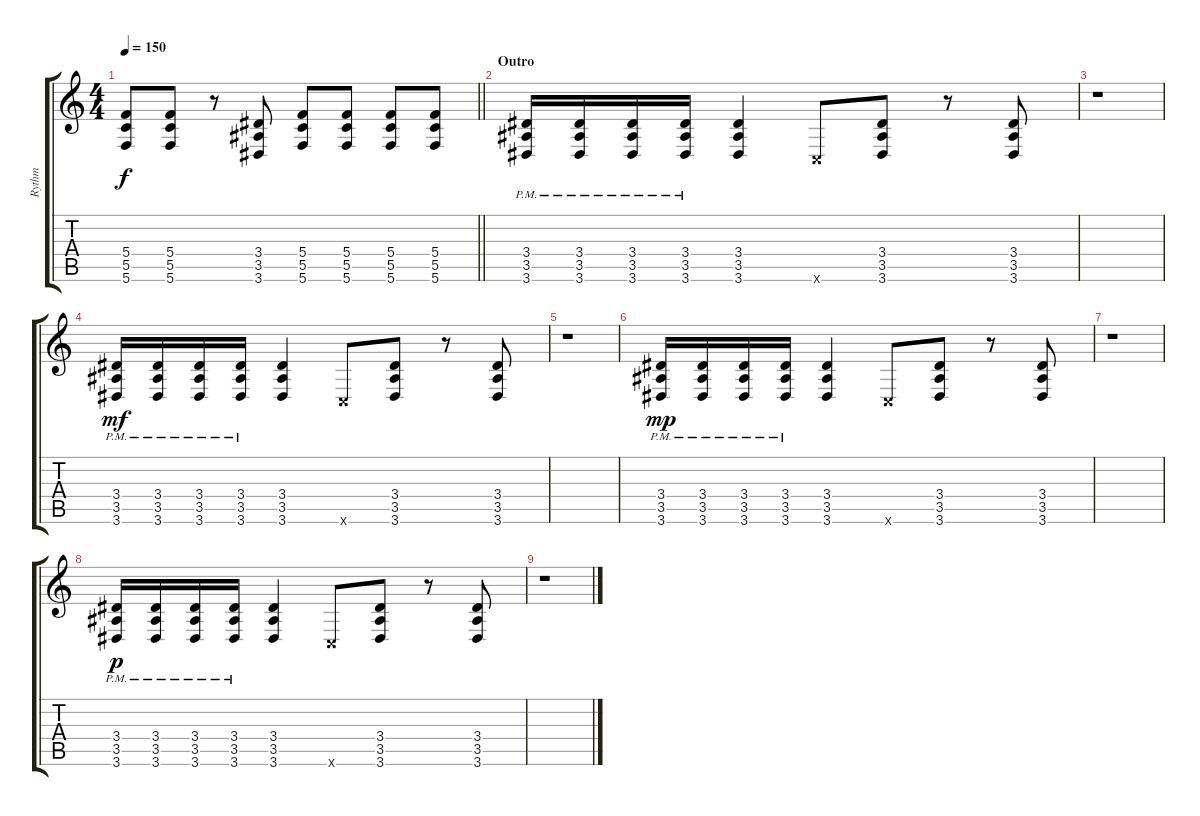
\track ("Rythm" "Rythm") {instrument acousticguitarsteel}
\staff {score tabs}
\tuning (D4 A3 F3 C3 G2 C2) {hide}
\ts (4 4)
\tempo 150
\clef g2
\barLineRight lightlight
\ks c
(5.4 5.5 5.6).8{dy f} (5.4 5.5 5.6).8 r.8 (3.4 3.5 3.6).8 (5.4 5.5 5.6).8 (5.4 5.5 5.6).8 (5.4 5.5 5.6).8 (5.4 5.5 5.6).8 |
\section ("" "Outro")
(3.4{pm} 3.5{pm} 3.6{pm}).16 (3.4{pm} 3.5{pm} 3.6{pm}).16 (3.4{pm} 3.5{pm} 3.6{pm}).16 (3.4{pm} 3.5{pm} 3.6{pm}).16 (3.4 3.5 3.6).4 0.6{x}.8 (3.4 3.5 3.6).8 r.8 (3.4 3.5 3.6).8 |
r.1 |
(3.4{pm} 3.5{pm} 3.6{pm}).16{dy mf} (3.4{pm} 3.5{pm} 3.6{pm}).16 (3.4{pm} 3.5{pm} 3.6{pm}).16 (3.4{pm} 3.5{pm} 3.6{pm}).16 (3.4 3.5 3.6).4 0.6{x}.8 (3.4 3.5 3.6).8 r.8 (3.4 3.5 3.6).8 |
r.1 |
(3.4{pm} 3.5{pm} 3.6{pm}).16{dy mp} (3.4{pm} 3.5{pm} 3.6{pm}).16 (3.4{pm} 3.5{pm} 3.6{pm}).16 (3.4{pm} 3.5{pm} 3.6{pm}).16 (3.4 3.5 3.6).4 0.6{x}.8 (3.4 3.5 3.6).8 r.8 (3.4 3.5 3.6).8 |
r.1 |
(3.4{pm} 3.5{pm} 3.6{pm}).16{dy p} (3.4{pm} 3.5{pm} 3.6{pm}).16 (3.4{pm} 3.5{pm} 3.6{pm}).16 (3.4{pm} 3.5{pm} 3.6{pm}).16 (3.4 3.5 3.6).4 0.6{x}.8 (3.4 3.5 3.6).8 r.8 (3.4 3.5 3.6).8 |
r.1
